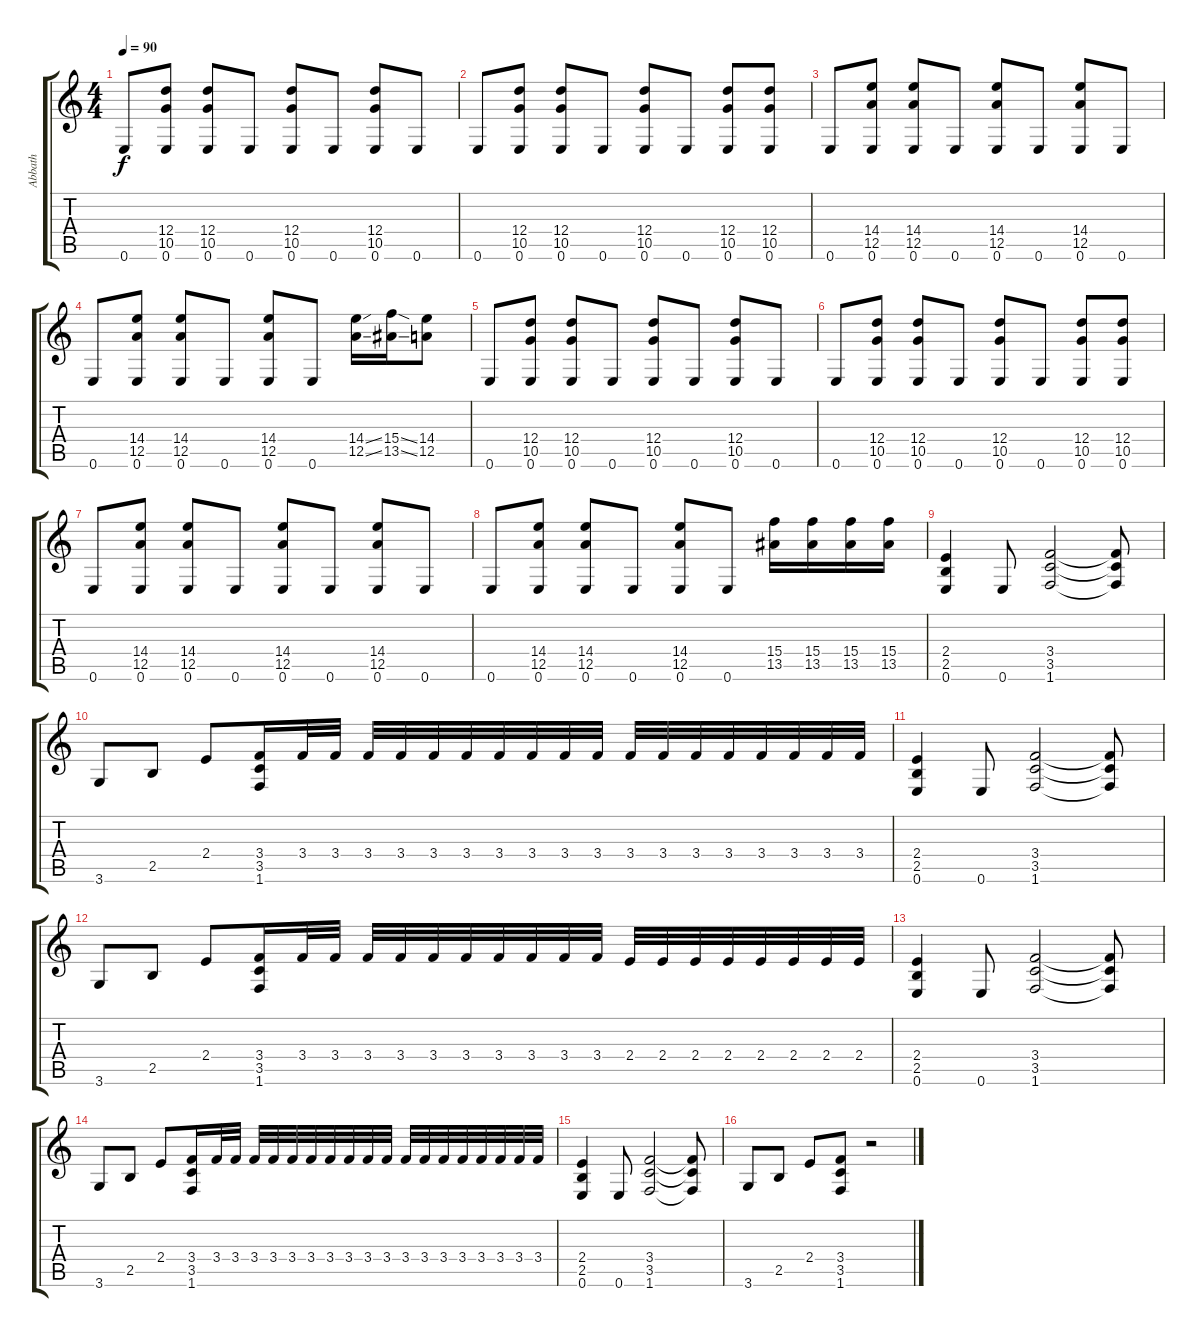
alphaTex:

\track ("Abbath" "Abbath") {instrument distortionguitar}
\staff {score tabs}
\tuning (E4 B3 G3 D3 A2 E2) {hide}
\ts (4 4)
\tempo 90
\clef g2
\ks c
0.6.8{dy f instrument distortionguitar} (12.4 10.5 0.6).8 (12.4 10.5 0.6).8 0.6.8 (12.4 10.5 0.6).8 0.6.8 (12.4 10.5 0.6).8 0.6.8 |
0.6.8 (12.4 10.5 0.6).8 (12.4 10.5 0.6).8 0.6.8 (12.4 10.5 0.6).8 0.6.8 (12.4 10.5 0.6).8 (12.4 10.5 0.6).8 |
0.6.8 (14.4 12.5 0.6).8 (14.4 12.5 0.6).8 0.6.8 (14.4 12.5 0.6).8 0.6.8 (14.4 12.5 0.6).8 0.6.8 |
0.6.8 (14.4 12.5 0.6).8 (14.4 12.5 0.6).8 0.6.8 (14.4 12.5 0.6).8 0.6.8 (14.4{ss} 12.5{ss}).16 (15.4{ss} 13.5{ss}).16 (14.4 12.5).8 |
0.6.8 (12.4 10.5 0.6).8 (12.4 10.5 0.6).8 0.6.8 (12.4 10.5 0.6).8 0.6.8 (12.4 10.5 0.6).8 0.6.8 |
0.6.8 (12.4 10.5 0.6).8 (12.4 10.5 0.6).8 0.6.8 (12.4 10.5 0.6).8 0.6.8 (12.4 10.5 0.6).8 (12.4 10.5 0.6).8 |
0.6.8 (14.4 12.5 0.6).8 (14.4 12.5 0.6).8 0.6.8 (14.4 12.5 0.6).8 0.6.8 (14.4 12.5 0.6).8 0.6.8 |
0.6.8 (14.4 12.5 0.6).8 (14.4 12.5 0.6).8 0.6.8 (14.4 12.5 0.6).8 0.6.8 (15.4 13.5).16 (15.4 13.5).16 (15.4 13.5).16 (15.4 13.5).16 |
(2.4 2.5 0.6).4 0.6.8 (3.4 3.5 1.6).2 (3.4{t} 3.5{t} 1.6{t}).8 |
3.6.8 2.5.8 2.4.8 (3.4 3.5 1.6).16 3.4.32 3.4.32 3.4.32 3.4.32 3.4.32 3.4.32 3.4.32 3.4.32 3.4.32 3.4.32 3.4.32 3.4.32 3.4.32 3.4.32 3.4.32 3.4.32 3.4.32 3.4.32 |
(2.4 2.5 0.6).4 0.6.8 (3.4 3.5 1.6).2 (3.4{t} 3.5{t} 1.6{t}).8 |
3.6.8 2.5.8 2.4.8 (3.4 3.5 1.6).16 3.4.32 3.4.32 3.4.32 3.4.32 3.4.32 3.4.32 3.4.32 3.4.32 3.4.32 3.4.32 2.4.32 2.4.32 2.4.32 2.4.32 2.4.32 2.4.32 2.4.32 2.4.32 |
(2.4 2.5 0.6).4 0.6.8 (3.4 3.5 1.6).2 (3.4{t} 3.5{t} 1.6{t}).8 |
3.6.8 2.5.8 2.4.8 (3.4 3.5 1.6).16 3.4.32 3.4.32 3.4.32 3.4.32 3.4.32 3.4.32 3.4.32 3.4.32 3.4.32 3.4.32 3.4.32 3.4.32 3.4.32 3.4.32 3.4.32 3.4.32 3.4.32 3.4.32 |
(2.4 2.5 0.6).4 0.6.8 (3.4 3.5 1.6).2 (3.4{t} 3.5{t} 1.6{t}).8 |
3.6.8 2.5.8 2.4.8 (3.4 3.5 1.6).8 r.2
